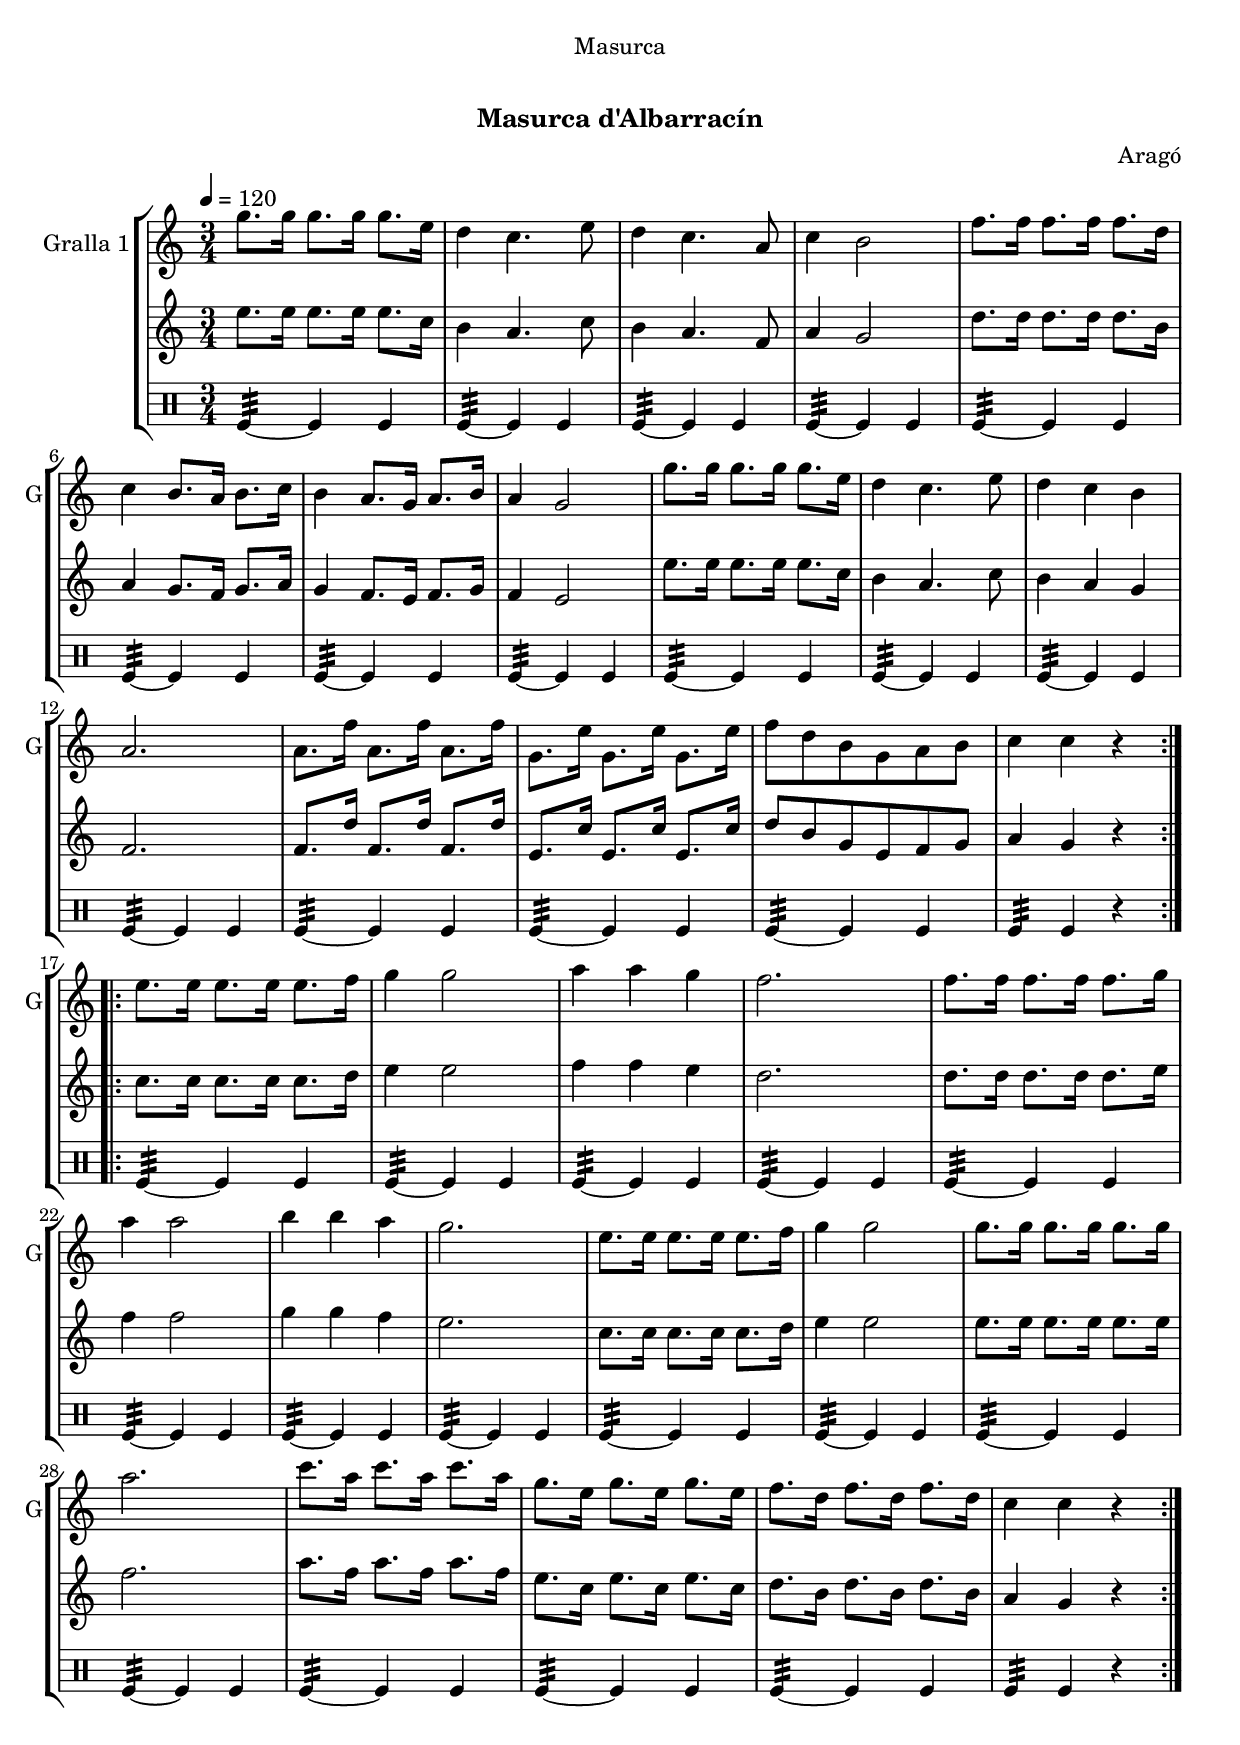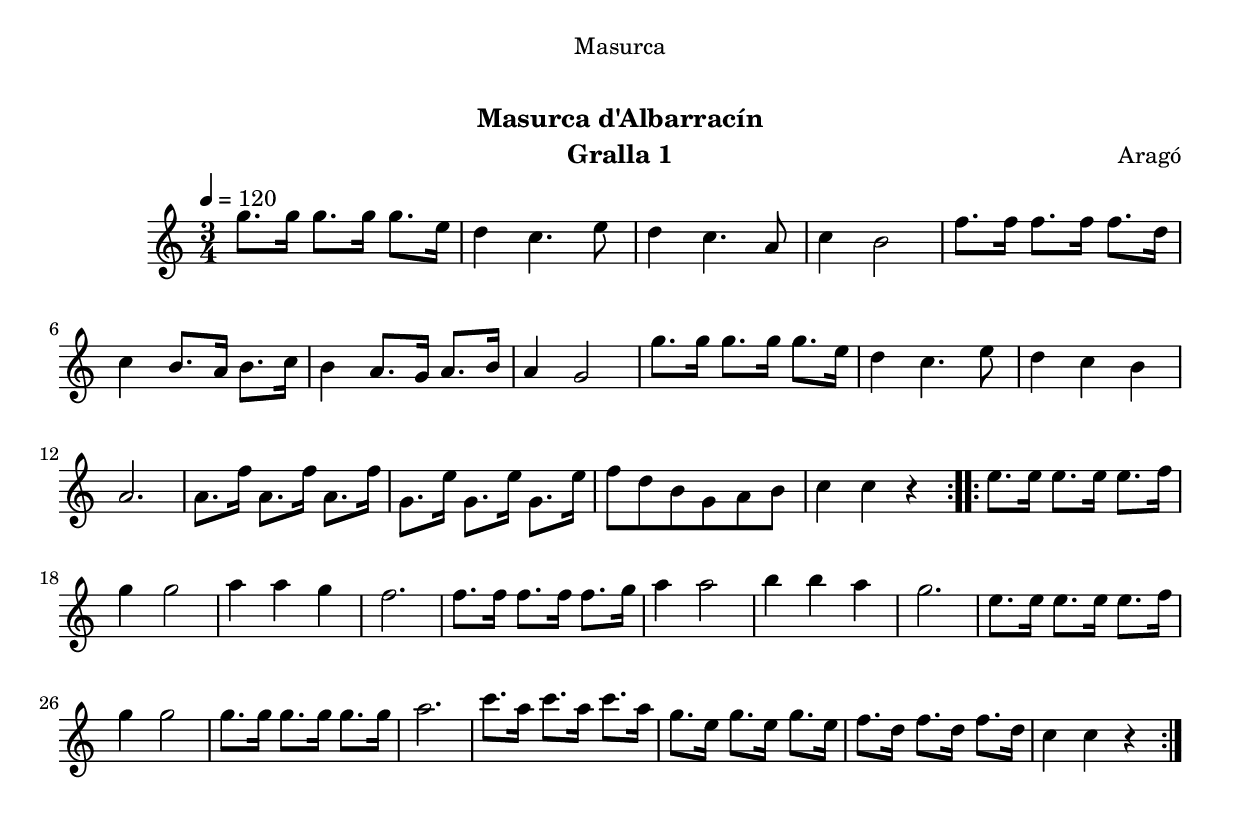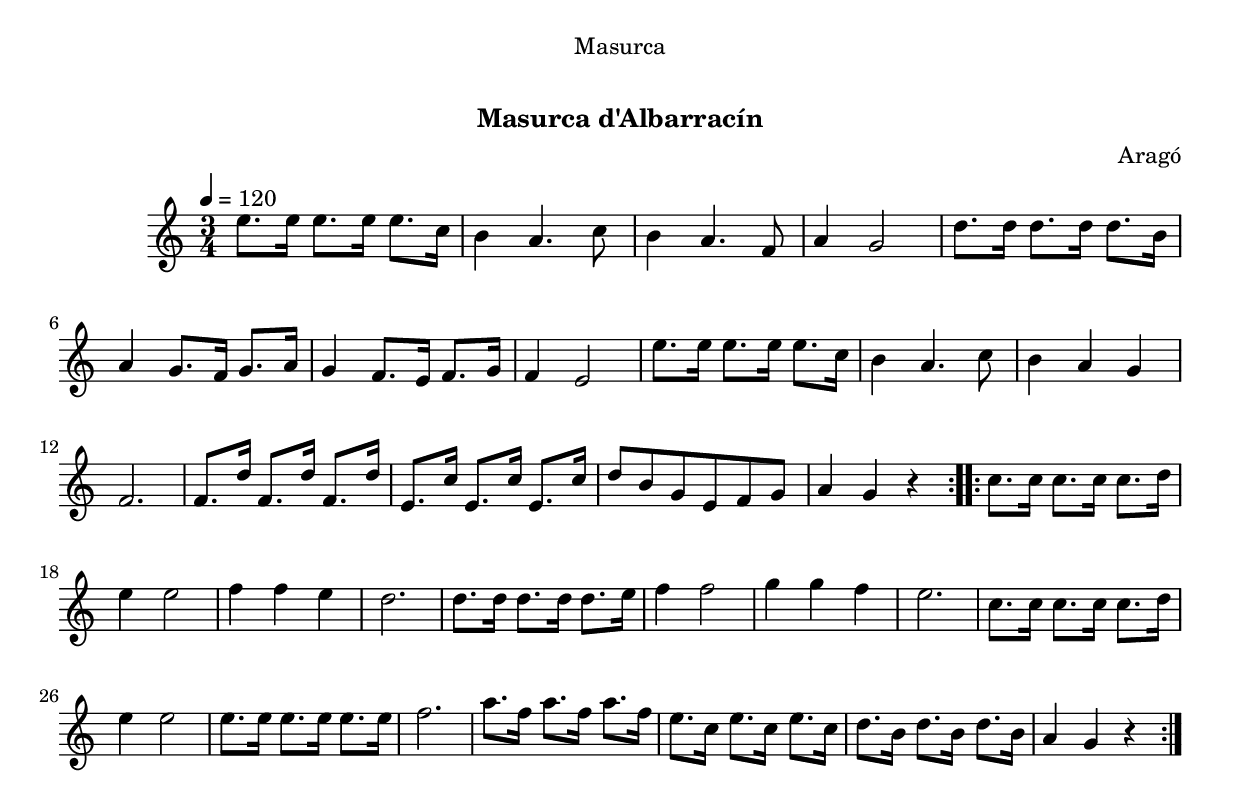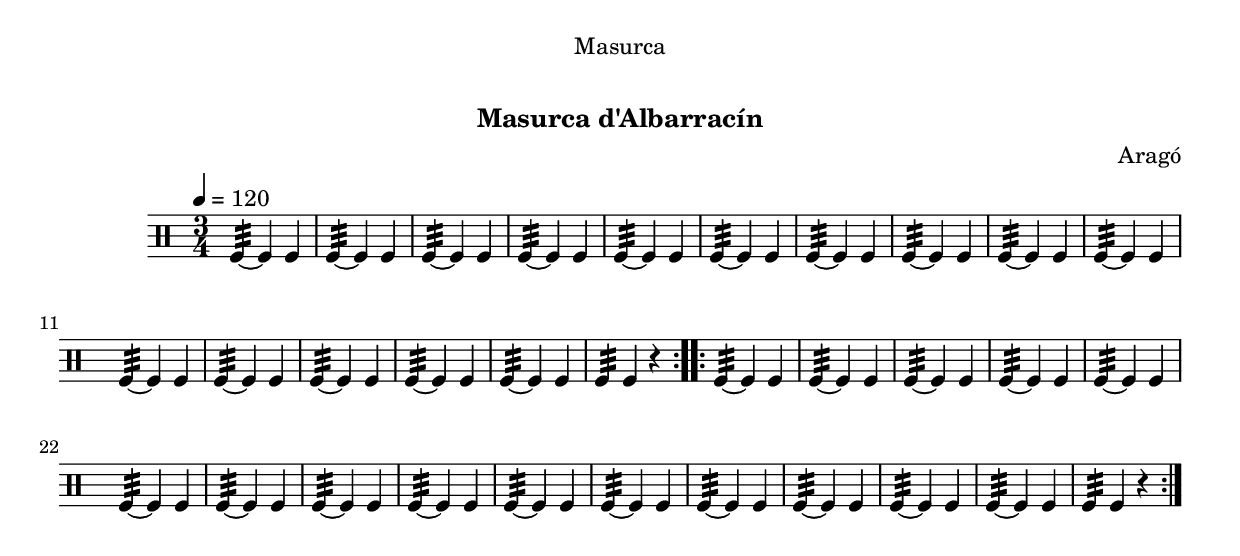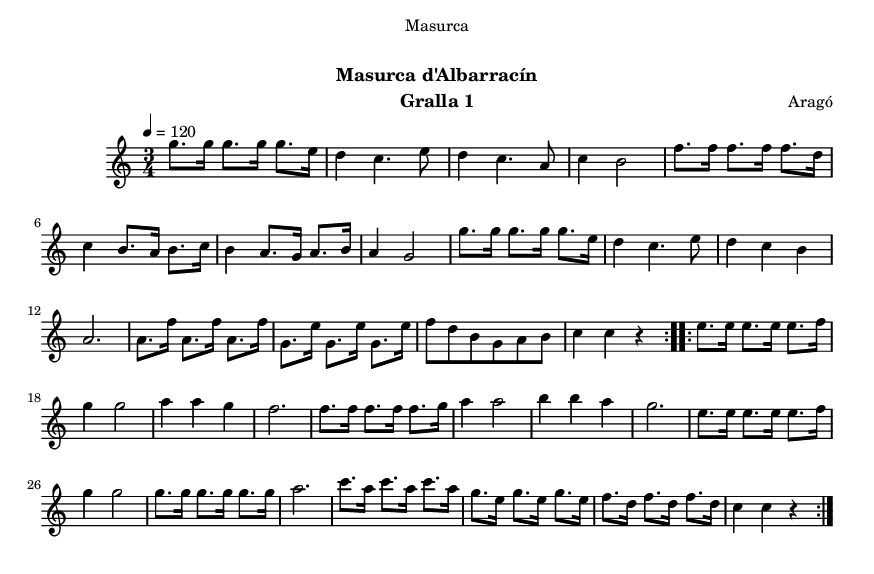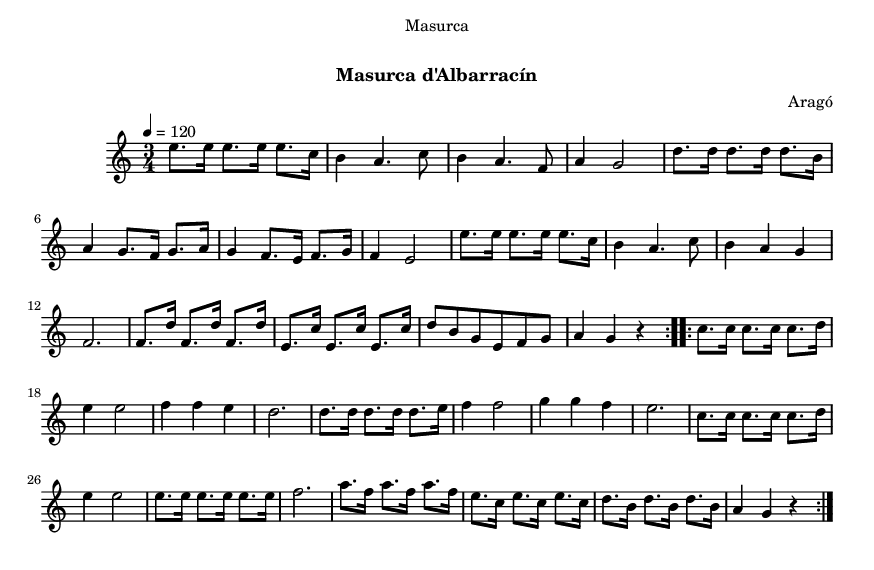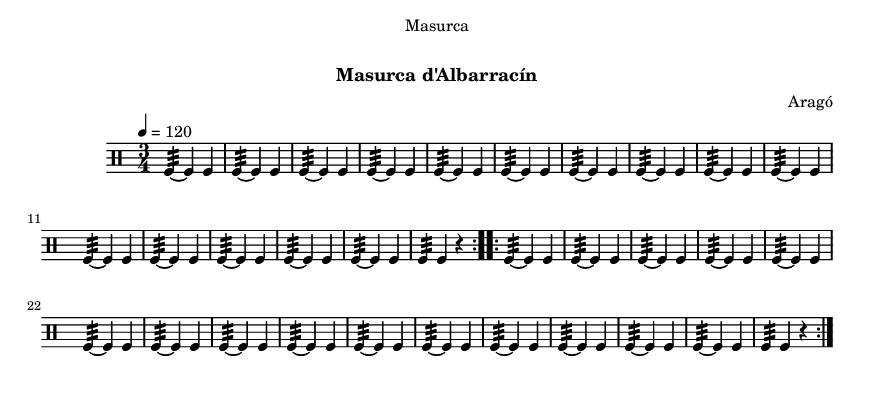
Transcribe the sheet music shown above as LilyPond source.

\version "2.16.0"

\header {
  dedication="Masurca"
  title="  "
  subtitle="Masurca d'Albarracín"
  subsubtitle=""
  poet=""
  meter=""
  piece=""
  composer="Aragó"
  arranger=""
  opus=""
  instrument=""
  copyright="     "
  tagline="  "
}

liniaroAa =
\relative g''
{
  \tempo 4=120
  \clef treble
  \key c \major
  \time 3/4
  \repeat volta 2 { g8. g16 g8. g16 g8. e16  |
  d4 c4. e8  |
  d4 c4. a8  |
  c4 b2  |
  %05
  f'8. f16 f8. f16 f8. d16  |
  c4 b8. a16 b8. c16  |
  b4 a8. g16 a8. b16  |
  a4 g2  |
  g'8. g16 g8. g16 g8. e16  |
  %10
  d4 c4. e8  |
  d4 c b  |
  a2.  |
  a8. f'16 a,8. f'16 a,8. f'16  |
  g,8. e'16 g,8. e'16 g,8. e'16  |
  %15
  f8 d b g a b  |
  c4 c r  | }
  \repeat volta 2 { e8. e16 e8. e16 e8. f16  |
  g4 g2  |
  a4 a g  |
  %20
  f2.  |
  f8. f16 f8. f16 f8. g16  |
  a4 a2  |
  b4 b a  |
  g2.  |
  %25
  e8. e16 e8. e16 e8. f16  |
  g4 g2  |
  g8. g16 g8. g16 g8. g16  |
  a2.  |
  c8. a16 c8. a16 c8. a16  |
  %30
  g8. e16 g8. e16 g8. e16  |
  f8. d16 f8. d16 f8. d16  |
  c4 c r  | }
}

liniaroAb =
\relative e''
{
  \tempo 4=120
  \clef treble
  \key c \major
  \time 3/4
  \repeat volta 2 { e8. e16 e8. e16 e8. c16  |
  b4 a4. c8  |
  b4 a4. f8  |
  a4 g2  |
  %05
  d'8. d16 d8. d16 d8. b16  |
  a4 g8. f16 g8. a16  |
  g4 f8. e16 f8. g16  |
  f4 e2  |
  e'8. e16 e8. e16 e8. c16  |
  %10
  b4 a4. c8  |
  b4 a g  |
  f2.  |
  f8. d'16 f,8. d'16 f,8. d'16  |
  e,8. c'16 e,8. c'16 e,8. c'16  |
  %15
  d8 b g e f g  |
  a4 g r  | }
  \repeat volta 2 { c8. c16 c8. c16 c8. d16  |
  e4 e2  |
  f4 f e  |
  %20
  d2.  |
  d8. d16 d8. d16 d8. e16  |
  f4 f2  |
  g4 g f  |
  e2.  |
  %25
  c8. c16 c8. c16 c8. d16  |
  e4 e2  |
  e8. e16 e8. e16 e8. e16  |
  f2.  |
  a8. f16 a8. f16 a8. f16  |
  %30
  e8. c16 e8. c16 e8. c16  |
  d8. b16 d8. b16 d8. b16  |
  a4 g r  | }
}

liniaroAc =
\drummode
{
  \tempo 4=120
  \time 3/4
  \repeat volta 2 { tomfl4:32 ~ tomfl tomfl  |
  tomfl4:32 ~ tomfl tomfl  |
  tomfl4:32 ~ tomfl tomfl  |
  tomfl4:32 ~ tomfl tomfl  |
  %05
  tomfl4:32 ~ tomfl tomfl  |
  tomfl4:32 ~ tomfl tomfl  |
  tomfl4:32 ~ tomfl tomfl  |
  tomfl4:32 ~ tomfl tomfl  |
  tomfl4:32 ~ tomfl tomfl  |
  %10
  tomfl4:32 ~ tomfl tomfl  |
  tomfl4:32 ~ tomfl tomfl  |
  tomfl4:32 ~ tomfl tomfl  |
  tomfl4:32 ~ tomfl tomfl  |
  tomfl4:32 ~ tomfl tomfl  |
  %15
  tomfl4:32 ~ tomfl tomfl  |
  tomfl4:32 tomfl r  | }
  \repeat volta 2 { tomfl4:32 ~ tomfl tomfl  |
  tomfl4:32 ~ tomfl tomfl  |
  tomfl4:32 ~ tomfl tomfl  |
  %20
  tomfl4:32 ~ tomfl tomfl  |
  tomfl4:32 ~ tomfl tomfl  |
  tomfl4:32 ~ tomfl tomfl  |
  tomfl4:32 ~ tomfl tomfl  |
  tomfl4:32 ~ tomfl tomfl  |
  %25
  tomfl4:32 ~ tomfl tomfl  |
  tomfl4:32 ~ tomfl tomfl  |
  tomfl4:32 ~ tomfl tomfl  |
  tomfl4:32 ~ tomfl tomfl  |
  tomfl4:32 ~ tomfl tomfl  |
  %30
  tomfl4:32 ~ tomfl tomfl  |
  tomfl4:32 ~ tomfl tomfl  |
  tomfl4:32 tomfl r  | }
}

\book {

\paper {
  print-page-number = false
}

\bookpart {
  \score {
    \new StaffGroup {
      \override Score.RehearsalMark #'self-alignment-X = #LEFT
      <<
        \new Staff \with {instrumentName = #"Gralla 1" shortInstrumentName = #"G"} \liniaroAa
        \new Staff \with {instrumentName = #"" shortInstrumentName = #" "} \liniaroAb
        \new DrumStaff \with {instrumentName = #"" shortInstrumentName = #" "} \liniaroAc
      >>
    }
    \layout {}
  }\score { \unfoldRepeats
    \new StaffGroup {
      \override Score.RehearsalMark #'self-alignment-X = #LEFT
      <<
        \new Staff \with {instrumentName = #"Gralla 1" shortInstrumentName = #"G"} \liniaroAa
        \new Staff \with {instrumentName = #"" shortInstrumentName = #" "} \liniaroAb
        \new DrumStaff \with {instrumentName = #"" shortInstrumentName = #" "} \liniaroAc
      >>
    }
    \midi {}
  }
}

\bookpart {
  \header {instrument="Gralla 1"}
  \score {
    \new StaffGroup {
      \override Score.RehearsalMark #'self-alignment-X = #LEFT
      <<
        \new Staff \liniaroAa
      >>
    }
    \layout {}
  }\score { \unfoldRepeats
    \new StaffGroup {
      \override Score.RehearsalMark #'self-alignment-X = #LEFT
      <<
        \new Staff \liniaroAa
      >>
    }
    \midi {}
  }
}

\bookpart {
  \header {instrument=""}
  \score {
    \new StaffGroup {
      \override Score.RehearsalMark #'self-alignment-X = #LEFT
      <<
        \new Staff \liniaroAb
      >>
    }
    \layout {}
  }\score { \unfoldRepeats
    \new StaffGroup {
      \override Score.RehearsalMark #'self-alignment-X = #LEFT
      <<
        \new Staff \liniaroAb
      >>
    }
    \midi {}
  }
}

\bookpart {
  \header {instrument=""}
  \score {
    \new StaffGroup {
      \override Score.RehearsalMark #'self-alignment-X = #LEFT
      <<
        \new DrumStaff \liniaroAc
      >>
    }
    \layout {}
  }\score { \unfoldRepeats
    \new StaffGroup {
      \override Score.RehearsalMark #'self-alignment-X = #LEFT
      <<
        \new DrumStaff \liniaroAc
      >>
    }
    \midi {}
  }
}

}

\book {

\paper {
  print-page-number = false
  #(set-paper-size "a6landscape")
  #(layout-set-staff-size 14)
}

\bookpart {
  \header {instrument="Gralla 1"}
  \score {
    \new StaffGroup {
      \override Score.RehearsalMark #'self-alignment-X = #LEFT
      <<
        \new Staff \liniaroAa
      >>
    }
    \layout {}
  }
}

\bookpart {
  \header {instrument=""}
  \score {
    \new StaffGroup {
      \override Score.RehearsalMark #'self-alignment-X = #LEFT
      <<
        \new Staff \liniaroAb
      >>
    }
    \layout {}
  }
}

\bookpart {
  \header {instrument=""}
  \score {
    \new StaffGroup {
      \override Score.RehearsalMark #'self-alignment-X = #LEFT
      <<
        \new DrumStaff \liniaroAc
      >>
    }
    \layout {}
  }
}

}

